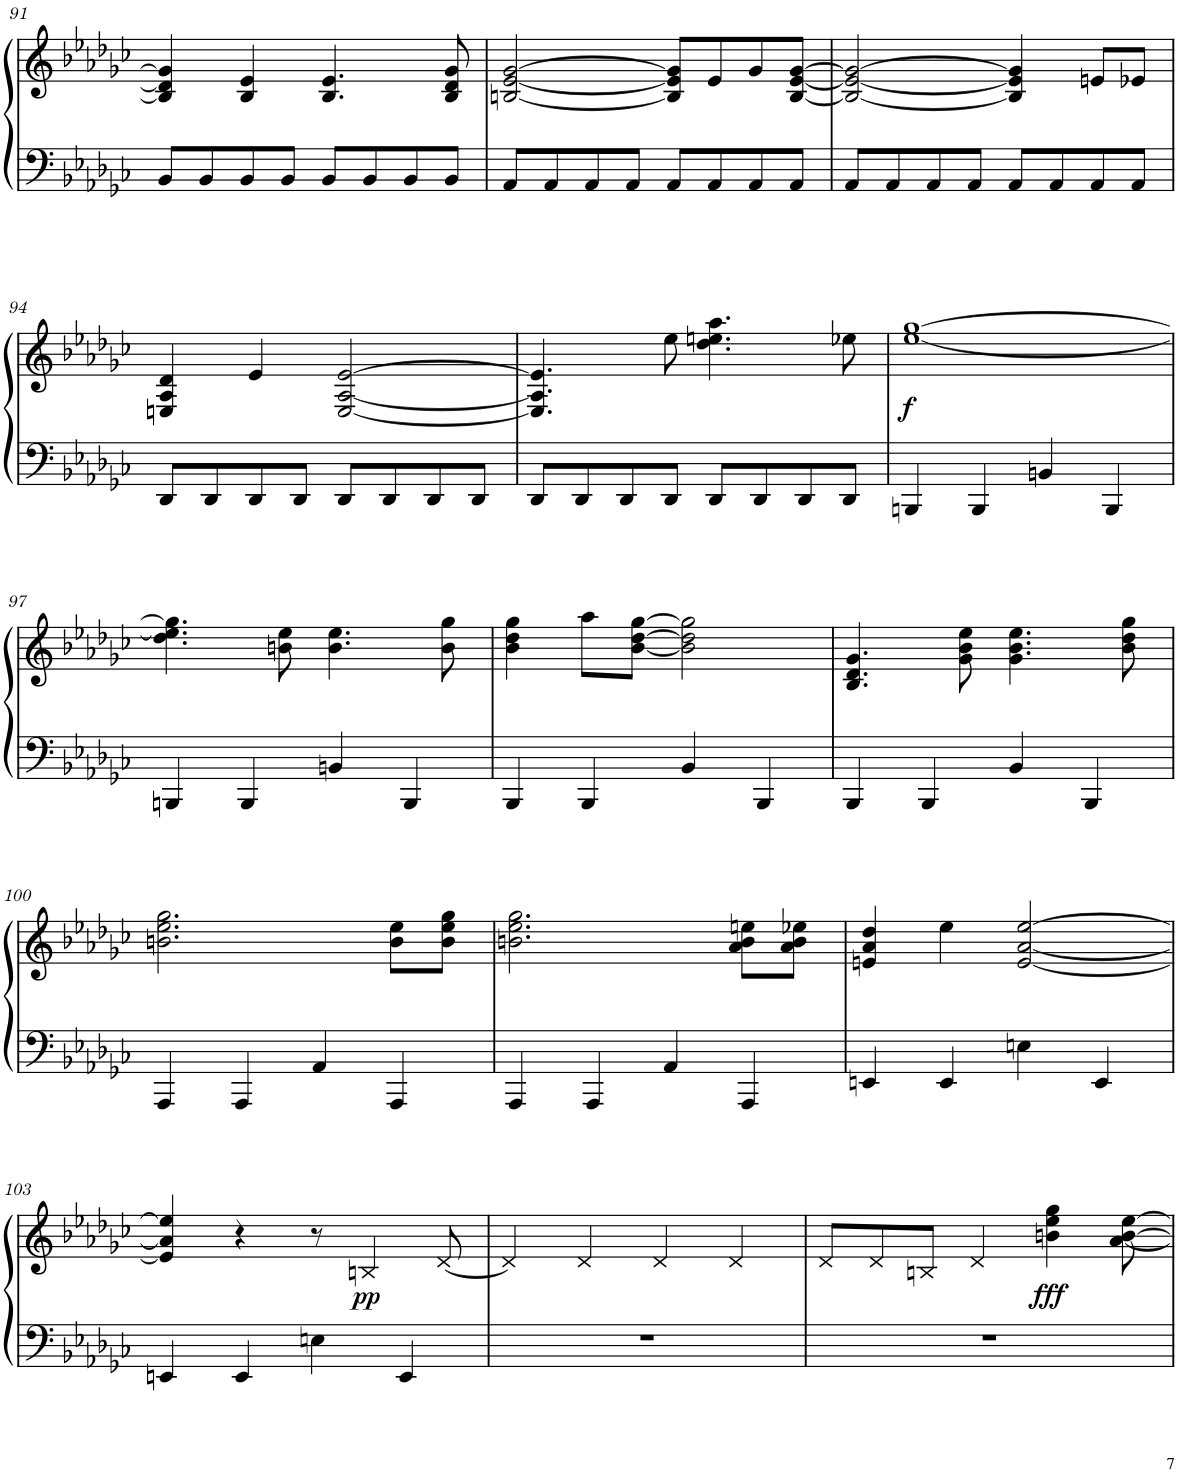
**kern	**kern	**dynam
*part1	*part1	*part1
*staff2	*staff1	*staff1/2
*I"Piano	*	*
*I'Pno.	*	*
!!LO:PB:g=z
*clefF4	*clefG2	*
*k[b-e-a-d-g-c-]	*k[b-e-a-d-g-c-]	*
*M4/4	*M4/4	*
=91	=91	=91
8BB-/L	4B-/] 4d-/] 4g-/]	.
8BB-/	.	.
8BB-/	4B-/ 4e-/	.
8BB-/J	.	.
8BB-/L	4.B-/ 4.e-/	.
8BB-/	.	.
8BB-/	.	.
8BB-/J	8B-/ 8d-/ 8g-/	.
=92	=92	=92
8AA-/L	[2Bn/ [2e-/ [2g-/	.
8AA-/	.	.
8AA-/	.	.
8AA-/J	.	.
8AA-/L	8B/] 8e-/] 8g-/]L	.
8AA-/	8e-/	.
8AA-/	8g-/	.
8AA-/J	[8B/ [8e-/ [8g-/J	.
=93	=93	=93
8AA-/L	2B/_ 2e-/_ 2g-/_	.
8AA-/	.	.
8AA-/	.	.
8AA-/J	.	.
8AA-/L	4B/] 4e-/] 4g-/]	.
8AA-/	.	.
8AA-/	8en/L	.
8AA-/J	8e-X/J	.
!!LO:LB:g=z
=94	=94	=94
8DD-/L	4En/ 4A-/ 4d-/	.
8DD-/	.	.
8DD-/	4e-/	.
8DD-/J	.	.
8DD-/L	[2E/ [2A-/ [2e-/	.
8DD-/	.	.
8DD-/	.	.
8DD-/J	.	.
=95	=95	=95
8DD-/L	4.E/] 4.A-/] 4.e-/]	.
8DD-/	.	.
8DD-/	.	.
8DD-/J	8ee-\	.
8DD-/L	4.dd-\ 4.een\ 4.aa-\	.
8DD-/	.	.
8DD-/	.	.
8DD-/J	8ee-X\	.
=96	=96	=96
!	!	!LO:DY:b
4BBBn/	[1ee- [1gg-	f
4BBB/	.	.
4BBn/	.	.
4BBB/	.	.
!!LO:LB:g=z
=97	=97	=97
4BBBn/	4.dd-\ 4.ee-\] 4.gg-\]	.
4BBB/	.	.
.	8bn\ 8ee-\	.
4BBn/	4.b\ 4.ee-\	.
4BBB/	.	.
.	8b\ 8gg-\	.
=98	=98	=98
4BBB-/	4b-\ 4dd-\ 4gg-\	.
4BBB-/	8aa-\L	.
.	[8b-\ [8dd-\ [8gg-\J	.
4BB-/	2b-\] 2dd-\] 2gg-\]	.
4BBB-/	.	.
=99	=99	=99
4BBB-/	4.B-/ 4.d-/ 4.g-/	.
4BBB-/	.	.
.	8g-\ 8b-\ 8ee-\	.
4BB-/	4.g-\ 4.b-\ 4.ee-\	.
4BBB-/	.	.
.	8b-\ 8dd-\ 8gg-\	.
!!LO:LB:g=z
=100	=100	=100
4AAA-/	2.bn\ 2.ee-\ 2.gg-\	.
4AAA-/	.	.
4AA-/	.	.
4AAA-/	8b\ 8ee-\L	.
.	8b\ 8ee-\ 8gg-\J	.
=101	=101	=101
4AAA-/	2.bn\ 2.ee-\ 2.gg-\	.
4AAA-/	.	.
4AA-/	.	.
4AAA-/	8a-\ 8b\ 8een\L	.
.	8a-\ 8b\ 8ee-X\J	.
=102	=102	=102
4EEn/	4en/ 4a-/ 4dd-/	.
4EE/	4ee-\	.
4En\	[2e/ [2a-/ [2ee-/	.
4EE/	.	.
!!LO:LB:g=z
=103	=103	=103
4EEn/	4e/] 4a-/] 4ee-/]	.
4EE/	4r	.
4En\	8r	.
!	!	!LO:DY:b
.	4Bn/	pp
4EE/	.	.
.	[8d-/	.
=104	=104	=104
1r	4d-/]	.
.	4d-/	.
.	4d-/	.
.	4d-/	.
=105	=105	=105
1r	8d-/L	.
.	8d-/	.
.	8Bn/J	.
.	4d-/	.
!	!	!LO:DY:b
.	4bn\ 4ee-\ 4gg-\	fff
.	[8a-\ [8b\ [8ee-\	.
=	=	=
*-	*-	*-
